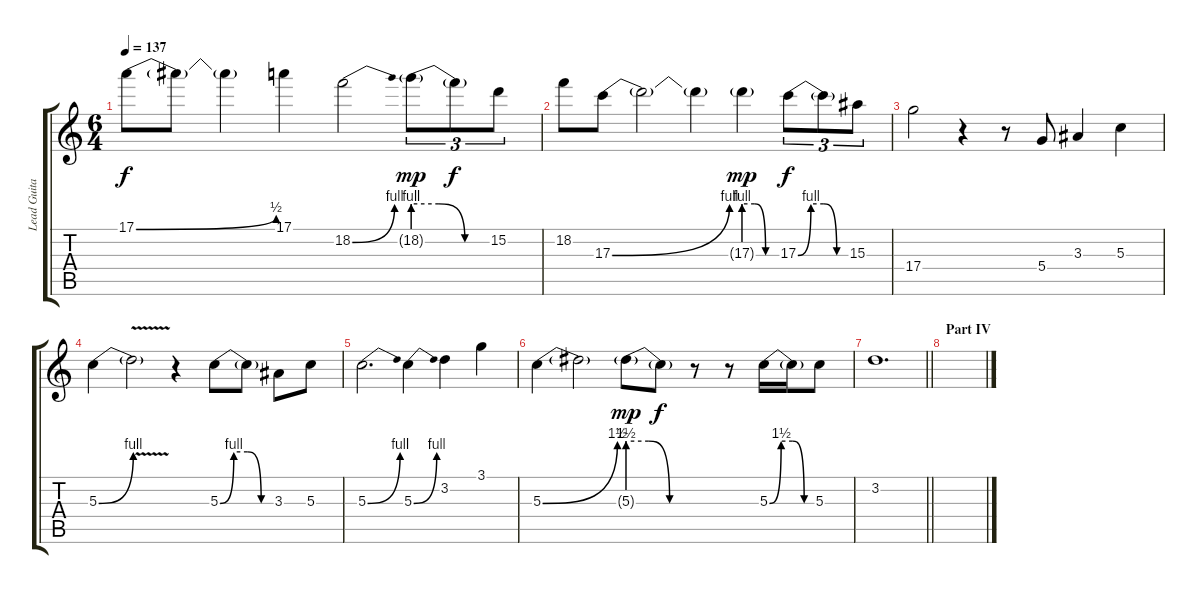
\track ("Lead Guitar" "Lead Guita") {instrument electricguitarjazz}
\staff {score tabs}
\tuning (E4 B3 G3 D3 A2 E2) {hide}
\ts (6 4)
\tempo 137
\clef g2
\ks c
17.1{be (bend 0 0 60 2)}.8{dy f} 17.1{t}.8 17.1{t}.4 17.1.4 18.2{be (bend 0 0 60 4)}.2 18.2{be (custom 0 4 20 4 40 0 60 0) g}.8{tu (3 2) dy mp} 18.2{t}.8{tu (3 2) dy f} 15.2.8{tu (3 2)} |
18.2.8 17.3{be (bend 0 0 60 4)}.8 17.3{t}.2 17.3{t}.4 17.3{be (custom 0 4 20 4 40 0 60 0) g}.4{dy mp} 17.3{be (custom 0 0 15 4 30 4 45 0 60 0)}.8{tu (3 2) dy f} 17.3{t}.8{tu (3 2)} 15.3.8{tu (3 2)} |
17.4.2 r.4 r.8 5.4.8 3.3.4 5.3.4 |
5.3{be (bend 0 0 60 4)}.4 5.3{v t}.2 r.4 5.3{be (custom 0 0 15 4 30 4 45 0 60 0)}.8 5.3{t}.8 3.3.8 5.3.8 |
5.3{be (bend 0 0 60 4)}.2{d} 5.3{be (bend 0 0 60 4)}.4 3.2.4 3.1.4 |
5.3{be (bend 0 0 60 6)}.4 5.3{t}.2 5.3{be (custom 0 6 20 6 40 0 60 0) g}.8{dy mp} 5.3{t}.8{dy f} r.8 r.8 5.3{be (custom 0 0 15 6 30 6 45 0 60 0)}.16 5.3{t}.16 5.3.8 |
\barLineRight lightlight
3.2.1{d} |
\section ("" "Part IV")
